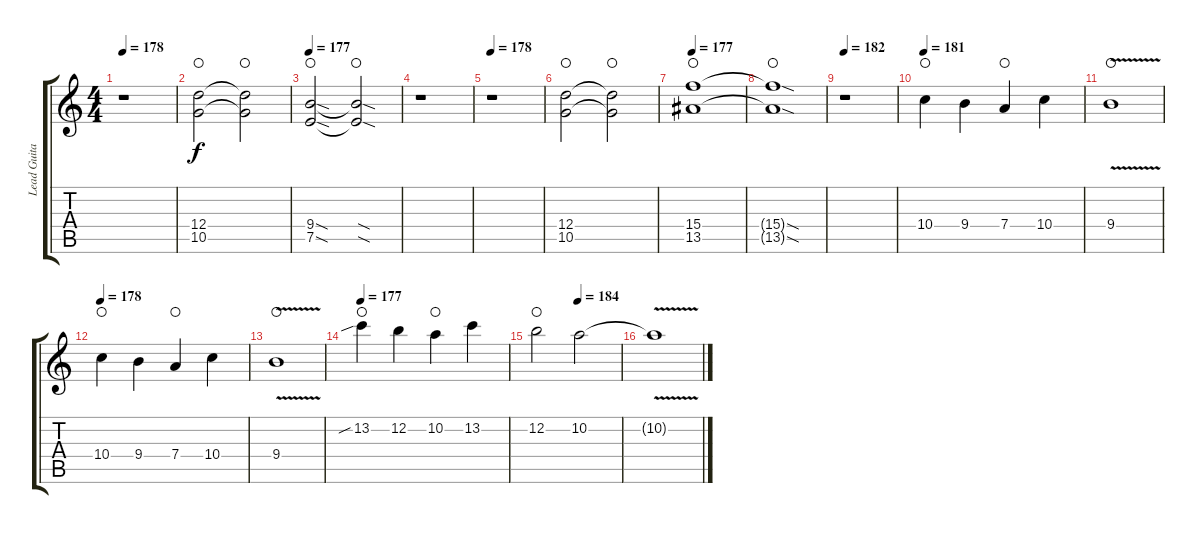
\track ("Lead Guitar" "Lead Guita") {instrument distortionguitar}
\staff {score tabs}
\tuning (E4 B3 G3 D3 A2 E2) {hide}
\ts (4 4)
\tempo 178
\clef g2
\ks c
r.1{dy f} |
(12.4 10.5).2{waho} (12.4{t} 10.5{t}).2{waho} |
\tempo 177
(9.4{sod} 7.5{sod}).2{waho} (9.4{sod t} 7.5{sod t}).2{waho} |
r.1 |
\tempo 178
r.1 |
(12.4 10.5).2{waho} (12.4{t} 10.5{t}).2{waho} |
\tempo 177
(15.4 13.5).1{waho} |
(15.4{sod t} 13.5{sod t}).1{waho} |
\tempo 182
r.1 |
\tempo 181
10.4.4{waho} 9.4.4 7.4.4{waho} 10.4.4 |
9.4{v}.1{waho} |
\tempo 178
10.4.4{waho} 9.4.4 7.4.4{waho} 10.4.4 |
9.4{v}.1{waho} |
\tempo 177
13.2{sib}.4{waho} 12.2.4 10.2.4{waho} 13.2.4 |
\tempo (184 0.5)
12.2.2{waho} 10.2.2 |
10.2{v t}.1
